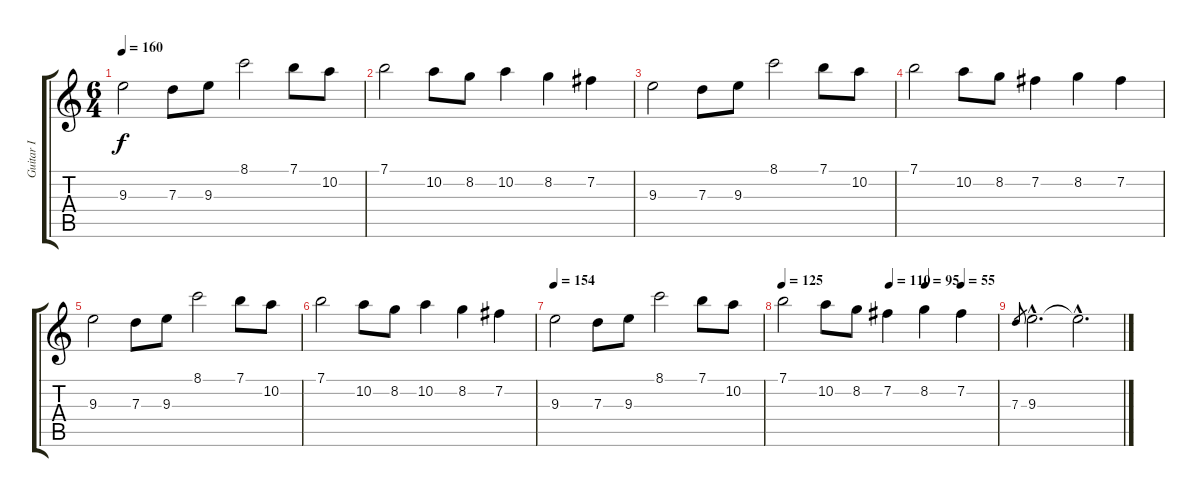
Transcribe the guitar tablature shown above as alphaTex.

\track ("Guitar I" "Guitar I") {instrument distortionguitar}
\staff {score tabs}
\tuning (E4 B3 G3 D3 A2 E2) {hide}
\ts (6 4)
\tempo 160
\clef g2
\ks c
9.3.2{dy f instrument acousticguitarnylon} 7.3.8 9.3.8 8.1.2 7.1.8 10.2.8 |
7.1.2 10.2.8 8.2.8 10.2.4 8.2.4 7.2.4 |
9.3.2 7.3.8 9.3.8 8.1.2 7.1.8 10.2.8 |
7.1.2 10.2.8 8.2.8 7.2.4 8.2.4 7.2.4 |
9.3.2 7.3.8 9.3.8 8.1.2 7.1.8 10.2.8 |
7.1.2 10.2.8 8.2.8 10.2.4 8.2.4 7.2.4 |
\tempo 154
9.3.2 7.3.8 9.3.8 8.1.2 7.1.8 10.2.8 |
\tempo 125
\tempo (110 0.5)
\tempo (95 0.6666666666666666)
\tempo (55 0.8333333333333334)
7.1.2 10.2.8 8.2.8 7.2.4 8.2.4 7.2.4 |
7.3.8{gr} 9.3{hac}.2{d} 9.3{hac t}.2{d}
